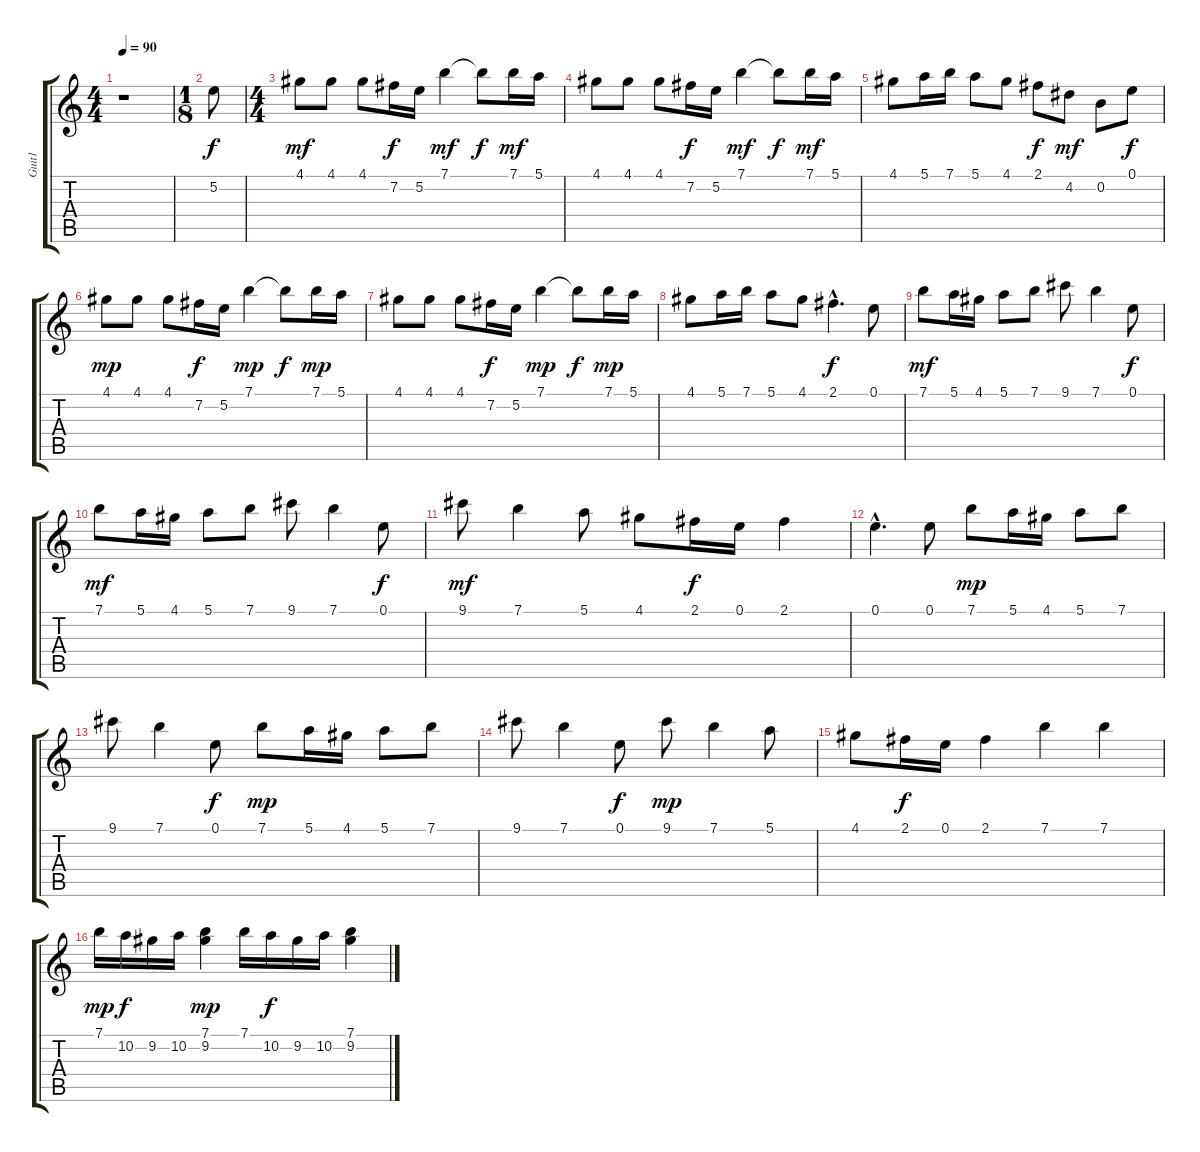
\track ("Guit1" "Guit1") {instrument overdrivenguitar}
\staff {score tabs}
\tuning (E4 B3 G3 D3 A2 E2) {hide}
\ts (4 4)
\tempo 90
\clef g2
\ks c
r.1{dy f instrument overdrivenguitar} |
\ts (1 8)
5.2.8 |
\ts (4 4)
4.1.8{dy mf} 4.1.8 4.1.8 7.2.16{dy f} 5.2.16 7.1.4{dy mf} 7.1{t}.8{dy f} 7.1.16{dy mf} 5.1.16 |
4.1.8 4.1.8 4.1.8 7.2.16{dy f} 5.2.16 7.1.4{dy mf} 7.1{t}.8{dy f} 7.1.16{dy mf} 5.1.16 |
4.1.8 5.1.16 7.1.16 5.1.8 4.1.8 2.1.8{dy f} 4.2.8{dy mf} 0.2.8 0.1.8{dy f} |
4.1.8{dy mp} 4.1.8 4.1.8 7.2.16{dy f} 5.2.16 7.1.4{dy mp} 7.1{t}.8{dy f} 7.1.16{dy mp} 5.1.16 |
4.1.8 4.1.8 4.1.8 7.2.16{dy f} 5.2.16 7.1.4{dy mp} 7.1{t}.8{dy f} 7.1.16{dy mp} 5.1.16 |
4.1.8 5.1.16 7.1.16 5.1.8 4.1.8 2.1{hac}.4{d dy f} 0.1.8 |
7.1.8{dy mf} 5.1.16 4.1.16 5.1.8 7.1.8 9.1.8 7.1.4 0.1.8{dy f} |
7.1.8{dy mf} 5.1.16 4.1.16 5.1.8 7.1.8 9.1.8 7.1.4 0.1.8{dy f} |
9.1.8{dy mf} 7.1.4 5.1.8 4.1.8 2.1.16{dy f} 0.1.16 2.1.4 |
0.1{hac}.4{d} 0.1.8 7.1.8{dy mp} 5.1.16 4.1.16 5.1.8 7.1.8 |
9.1.8 7.1.4 0.1.8{dy f} 7.1.8{dy mp} 5.1.16 4.1.16 5.1.8 7.1.8 |
9.1.8 7.1.4 0.1.8{dy f} 9.1.8{dy mp} 7.1.4 5.1.8 |
4.1.8 2.1.16{dy f} 0.1.16 2.1.4 7.1.4 7.1.4 |
7.1.16{dy mp} 10.2.16{dy f} 9.2.16 10.2.16 (7.1 9.2).4{dy mp} 7.1.16 10.2.16{dy f} 9.2.16 10.2.16 (7.1 9.2).4
